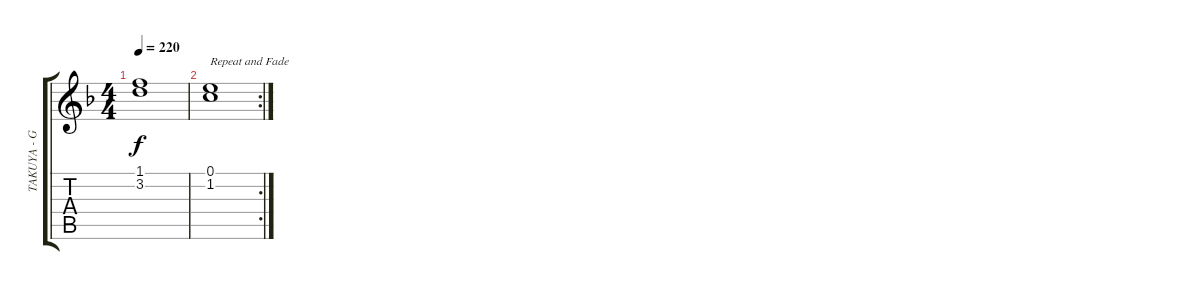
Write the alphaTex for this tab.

\track ("TAKUYA - Guitar 2" "TAKUYA - G") {instrument acousticguitarsteel}
\staff {score tabs}
\tuning (E4 B3 G3 D3 A2 E2) {hide}
\ts (4 4)
\tempo 220
\clef g2
\ks f
(1.1 3.2).1{dy f} |
\rc 2
(0.1 1.2).1{txt "Repeat and Fade"}
